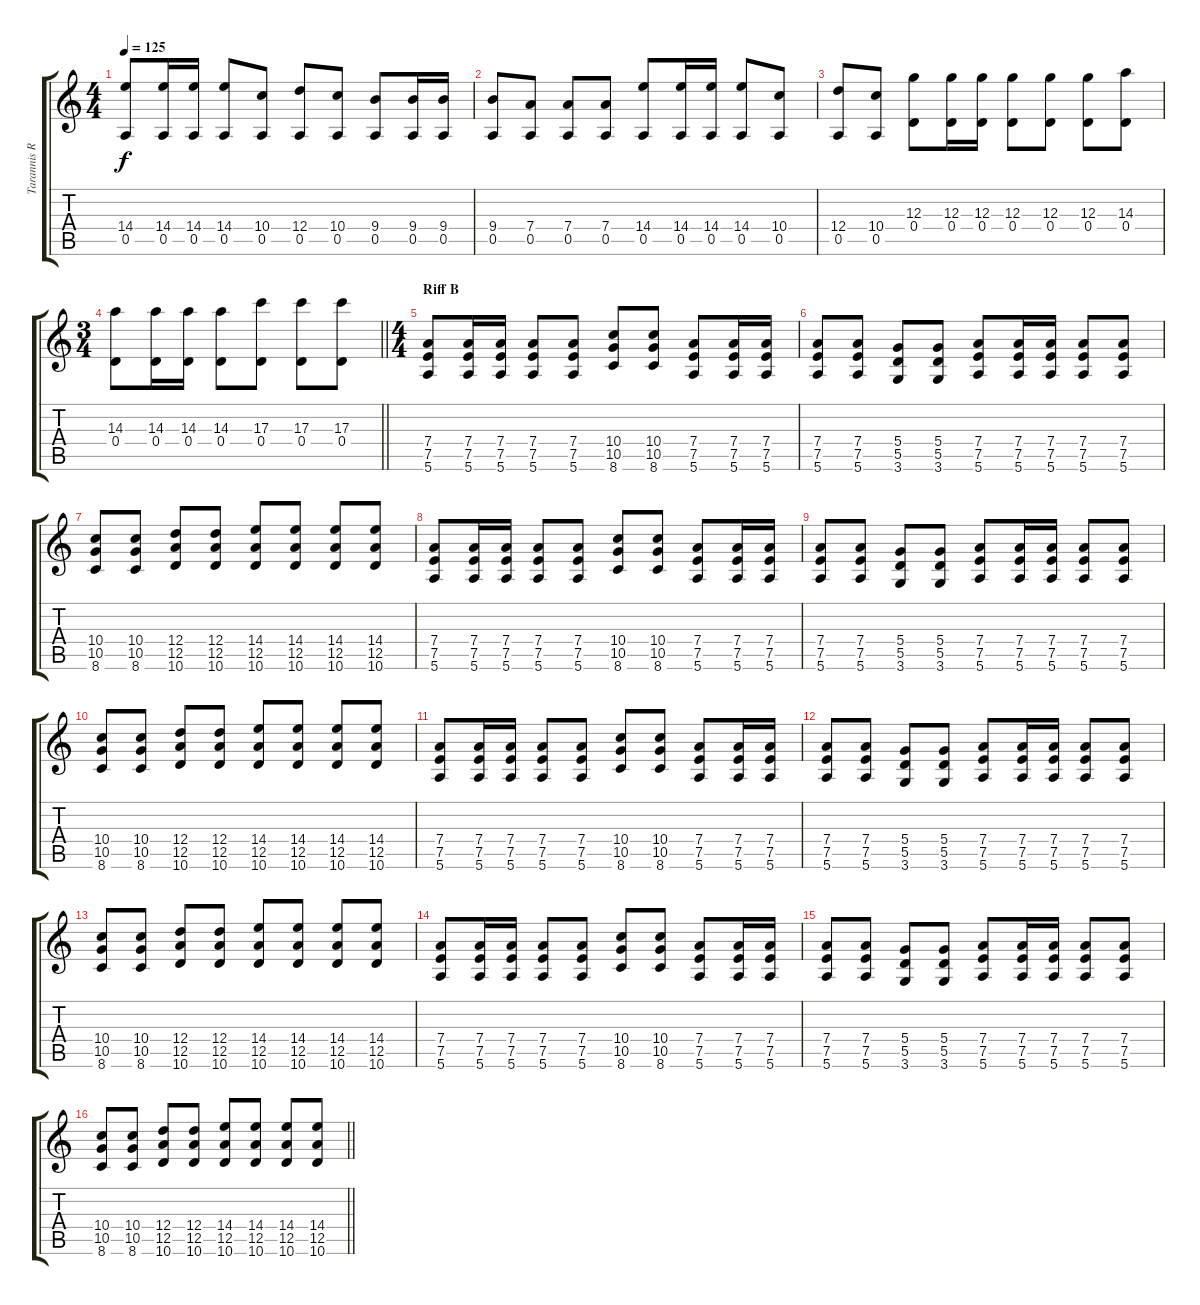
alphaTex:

\track ("Tarannis Rythm Guitar 2" "Tarannis R") {instrument overdrivenguitar}
\staff {score tabs}
\tuning (E4 B3 G3 D3 A2 E2) {hide}
\ts (4 4)
\tempo 125
\clef g2
\ks c
(14.4 0.5).8{dy f} (14.4 0.5).16 (14.4 0.5).16 (14.4 0.5).8 (10.4 0.5).8 (12.4 0.5).8 (10.4 0.5).8 (9.4 0.5).8 (9.4 0.5).16 (9.4 0.5).16 |
(9.4 0.5).8 (7.4 0.5).8 (7.4 0.5).8 (7.4 0.5).8 (14.4 0.5).8 (14.4 0.5).16 (14.4 0.5).16 (14.4 0.5).8 (10.4 0.5).8 |
(12.4 0.5).8 (10.4 0.5).8 (12.3 0.4).8 (12.3 0.4).16 (12.3 0.4).16 (12.3 0.4).8 (12.3 0.4).8 (12.3 0.4).8 (14.3 0.4).8 |
\ts (3 4)
\barLineRight lightlight
(14.3 0.4).8 (14.3 0.4).16 (14.3 0.4).16 (14.3 0.4).8 (17.3 0.4).8 (17.3 0.4).8 (17.3 0.4).8 |
\ts (4 4)
\section ("" "Riff B")
(7.4 7.5 5.6).8 (7.4 7.5 5.6).16 (7.4 7.5 5.6).16 (7.4 7.5 5.6).8 (7.4 7.5 5.6).8 (10.4 10.5 8.6).8 (10.4 10.5 8.6).8 (7.4 7.5 5.6).8 (7.4 7.5 5.6).16 (7.4 7.5 5.6).16 |
(7.4 7.5 5.6).8 (7.4 7.5 5.6).8 (5.4 5.5 3.6).8 (5.4 5.5 3.6).8 (7.4 7.5 5.6).8 (7.4 7.5 5.6).16 (7.4 7.5 5.6).16 (7.4 7.5 5.6).8 (7.4 7.5 5.6).8 |
(10.4 10.5 8.6).8 (10.4 10.5 8.6).8 (12.4 12.5 10.6).8 (12.4 12.5 10.6).8 (14.4 12.5 10.6).8 (14.4 12.5 10.6).8 (14.4 12.5 10.6).8 (14.4 12.5 10.6).8 |
(7.4 7.5 5.6).8 (7.4 7.5 5.6).16 (7.4 7.5 5.6).16 (7.4 7.5 5.6).8 (7.4 7.5 5.6).8 (10.4 10.5 8.6).8 (10.4 10.5 8.6).8 (7.4 7.5 5.6).8 (7.4 7.5 5.6).16 (7.4 7.5 5.6).16 |
(7.4 7.5 5.6).8 (7.4 7.5 5.6).8 (5.4 5.5 3.6).8 (5.4 5.5 3.6).8 (7.4 7.5 5.6).8 (7.4 7.5 5.6).16 (7.4 7.5 5.6).16 (7.4 7.5 5.6).8 (7.4 7.5 5.6).8 |
(10.4 10.5 8.6).8 (10.4 10.5 8.6).8 (12.4 12.5 10.6).8 (12.4 12.5 10.6).8 (14.4 12.5 10.6).8 (14.4 12.5 10.6).8 (14.4 12.5 10.6).8 (14.4 12.5 10.6).8 |
(7.4 7.5 5.6).8 (7.4 7.5 5.6).16 (7.4 7.5 5.6).16 (7.4 7.5 5.6).8 (7.4 7.5 5.6).8 (10.4 10.5 8.6).8 (10.4 10.5 8.6).8 (7.4 7.5 5.6).8 (7.4 7.5 5.6).16 (7.4 7.5 5.6).16 |
(7.4 7.5 5.6).8 (7.4 7.5 5.6).8 (5.4 5.5 3.6).8 (5.4 5.5 3.6).8 (7.4 7.5 5.6).8 (7.4 7.5 5.6).16 (7.4 7.5 5.6).16 (7.4 7.5 5.6).8 (7.4 7.5 5.6).8 |
(10.4 10.5 8.6).8 (10.4 10.5 8.6).8 (12.4 12.5 10.6).8 (12.4 12.5 10.6).8 (14.4 12.5 10.6).8 (14.4 12.5 10.6).8 (14.4 12.5 10.6).8 (14.4 12.5 10.6).8 |
(7.4 7.5 5.6).8 (7.4 7.5 5.6).16 (7.4 7.5 5.6).16 (7.4 7.5 5.6).8 (7.4 7.5 5.6).8 (10.4 10.5 8.6).8 (10.4 10.5 8.6).8 (7.4 7.5 5.6).8 (7.4 7.5 5.6).16 (7.4 7.5 5.6).16 |
(7.4 7.5 5.6).8 (7.4 7.5 5.6).8 (5.4 5.5 3.6).8 (5.4 5.5 3.6).8 (7.4 7.5 5.6).8 (7.4 7.5 5.6).16 (7.4 7.5 5.6).16 (7.4 7.5 5.6).8 (7.4 7.5 5.6).8 |
\barLineRight lightlight
(10.4 10.5 8.6).8 (10.4 10.5 8.6).8 (12.4 12.5 10.6).8 (12.4 12.5 10.6).8 (14.4 12.5 10.6).8 (14.4 12.5 10.6).8 (14.4 12.5 10.6).8 (14.4 12.5 10.6).8
